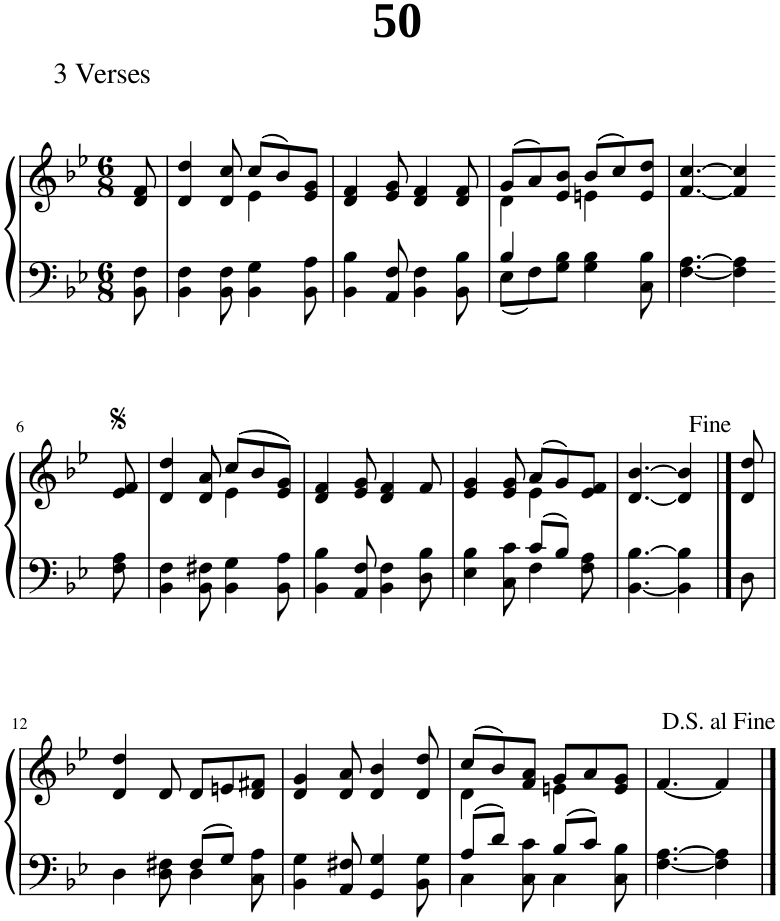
**kern	**kern
*part1	*part1
*staff2	*staff1
*I"Piano	*
*I'Pno.	*
*clefF4	*clefG2
*k[b-e-]	*k[b-e-]
*M6/8	*M6/8
=1	=1
8BB-\ 8F\	8d/ 8f/
=2	=2
*	*^
4BB-\ 4F\	4d/ 4dd/	4.ryy
8BB-\ 8F\	8d/ 8cc/	.
4BB-\ 4G\	(8cc/L	4e-\
.	8b-/)	.
8BB-\ 8A\	8e-/ 8g/J	8ryy
*	*v	*v
=3	=3
4BB-\ 4B-\	4d/ 4f/
8AA/ 8F/	8e-/ 8g/
4BB-\ 4F\	4d/ 4f/
8BB-\ 8B-\	8d/ 8f/
=4	=4
*^	*^
4B-/	8E-\L	(8g/L	4d\
.	8F\	8a/)	.
2ryy	8G\ 8B-\J	8e-/ 8b-/J	8ryy
.	4G\ 4B-\	(8b-/L	4en\
.	.	8cc/)	.
.	8C\ 8B-\	8e/ 8dd/J	8ryy
*v	*v	*	*
*	*v	*v
=5	=5
[4.F\ [4.A\	[4.f/ [4.cc/
4F\] 4A\]	4f/] 4cc/]
!!LO:LB:g=z
=6-	=6-
8F\ 8A\	8e-/ 8f/
=7	=7
*	*^
4BB-\ 4F\	4d/ 4dd/	4.ryy
8BB-\ 8F#X\	8d/ 8a/	.
4BB-\ 4G\	(8cc/L	4e-\
.	8b-/	.
8BB-\ 8A\	8e-/ 8g/J)	8ryy
*	*v	*v
=8	=8
4BB-\ 4B-\	4d/ 4f/
8AA/ 8F/	8e-/ 8g/
4BB-\ 4F\	4d/ 4f/
8D\ 8B-\	8f/
=9	=9
*^	*^
4.ryy	4E-\ 4B-\	4e-/ 4g/	4.ryy
.	8C\ 8c\	8e-/ 8g/	.
8c/L	4F\	(8a/L	4e-\
8B-/J	.	8g/)	.
8ryy	8F\ 8A\	8e-/ 8f/J	8ryy
*v	*v	*	*
*	*v	*v
=10	=10
[4.BB-\ [4.B-\	[4.d/ [4.b-/
4BB-\] 4B-\]	4d/] 4b-/]
==11	==11
8D\	8d/ 8dd/
!!LO:LB:g=z
=12	=12
*^	*
4.ryy	4D\	4d/ 4dd/
.	8D\ 8F#X\	8d/
8F#/L	4D\	8d/L
8G/J	.	8en/
8ryy	8C\ 8A\	8d/ 8f#X/J
*v	*v	*
=13	=13
4BB-\ 4G\	4d/ 4g/
8AA/ 8F#X/	8d/ 8a/
4GG/ 4G/	4d/ 4b-/
8BB-\ 8G\	8d/ 8dd/
=14	=14
*^	*^
8A/L	4C\	(8cc/L	4d\
8d/J	.	8b-/)	.
8ryy	8C\ 8c\	8f/ 8a/J	8ryy
8B-/L	4C\	8g/L	4en\
8c/J	.	8a/	.
8ryy	8C\ 8B-\	8e/ 8g/J	8ryy
*v	*v	*	*
*	*v	*v
=15	=15
[4.F\ [4.A\	[4.f/
4F\] 4A\]	4f/]
==	==
*-	*-
